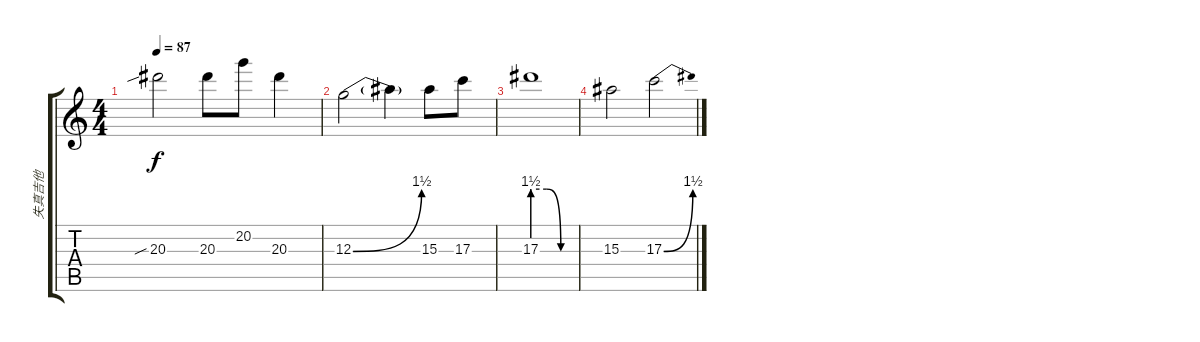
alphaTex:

\track ("失真吉他" "失真吉他") {instrument overdrivenguitar}
\staff {score tabs}
\tuning (E4 B3 G3 D3 A2 E2) {hide}
\ts (4 4)
\tempo 87
\clef g2
\ks c
20.3{sib}.2{dy f} 20.3.8 20.2.8 20.3.4 |
12.3{be (bend 0 0 60 6)}.2 12.3{t}.4 15.3.8 17.3.8 |
17.3{be (custom 0 6 20 6 40 0 60 0)}.1 |
15.3.2 17.3{be (bend 0 0 60 6)}.2
